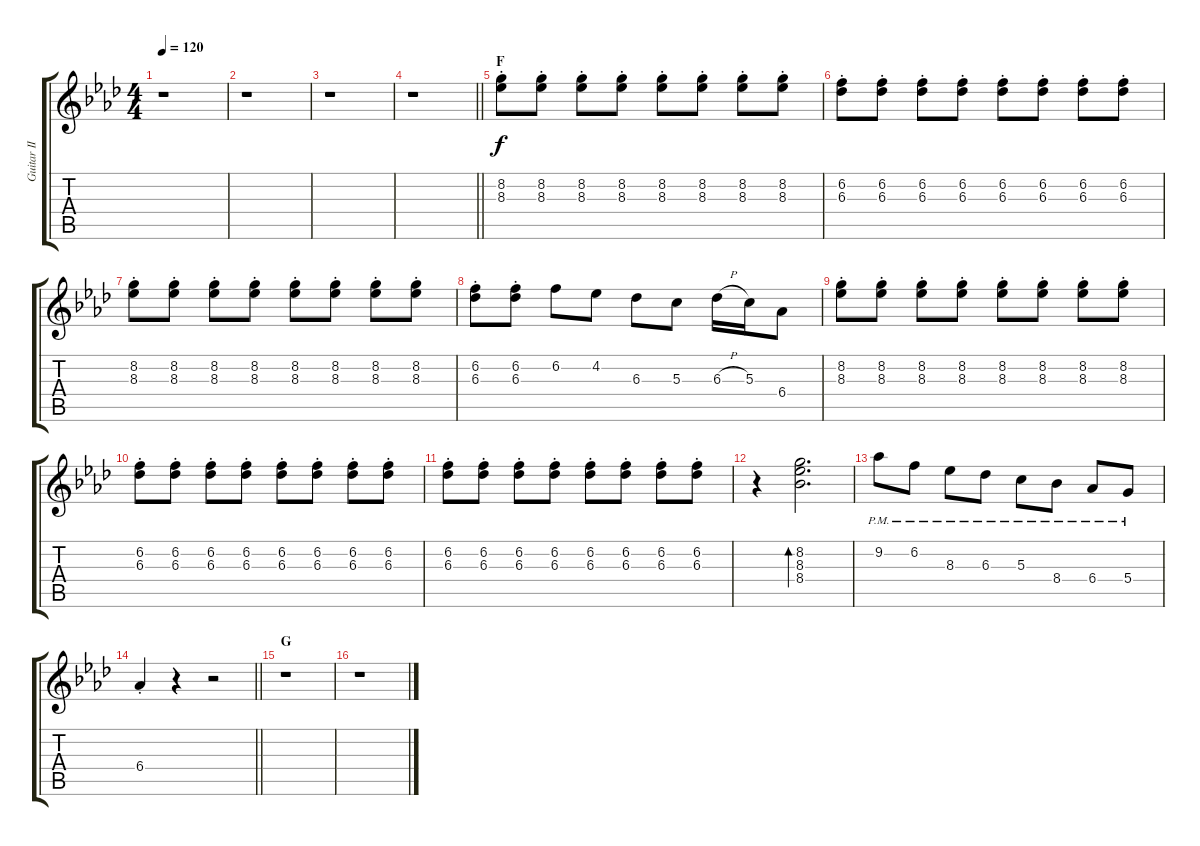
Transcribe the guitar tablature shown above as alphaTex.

\track ("Guitar II" "Guitar II") {instrument overdrivenguitar}
\staff {score tabs}
\tuning (E4 B3 G3 D3 A2 E2) {hide}
\ts (4 4)
\tempo 120
\clef g2
\ks ab
r.1{dy f} |
r.1 |
r.1 |
\barLineRight lightlight
r.1 |
\section ("" "F")
(8.2{st} 8.3{st}).8 (8.2{st} 8.3{st}).8 (8.2{st} 8.3{st}).8 (8.2{st} 8.3{st}).8 (8.2{st} 8.3{st}).8 (8.2{st} 8.3{st}).8 (8.2{st} 8.3{st}).8 (8.2{st} 8.3{st}).8 |
(6.2{st} 6.3{st}).8 (6.2{st} 6.3{st}).8 (6.2{st} 6.3{st}).8 (6.2{st} 6.3{st}).8 (6.2{st} 6.3{st}).8 (6.2{st} 6.3{st}).8 (6.2{st} 6.3{st}).8 (6.2{st} 6.3{st}).8 |
(8.2{st} 8.3{st}).8 (8.2{st} 8.3{st}).8 (8.2{st} 8.3{st}).8 (8.2{st} 8.3{st}).8 (8.2{st} 8.3{st}).8 (8.2{st} 8.3{st}).8 (8.2{st} 8.3{st}).8 (8.2{st} 8.3{st}).8 |
(6.2{st} 6.3{st}).8 (6.2{st} 6.3{st}).8 6.2.8 4.2.8 6.3.8 5.3.8 6.3{h}.16 5.3.16 6.4.8 |
(8.2{st} 8.3{st}).8 (8.2{st} 8.3{st}).8 (8.2{st} 8.3{st}).8 (8.2{st} 8.3{st}).8 (8.2{st} 8.3{st}).8 (8.2{st} 8.3{st}).8 (8.2{st} 8.3{st}).8 (8.2{st} 8.3{st}).8 |
(6.2{st} 6.3{st}).8 (6.2{st} 6.3{st}).8 (6.2{st} 6.3{st}).8 (6.2{st} 6.3{st}).8 (6.2{st} 6.3{st}).8 (6.2{st} 6.3{st}).8 (6.2{st} 6.3{st}).8 (6.2{st} 6.3{st}).8 |
(6.2{st} 6.3{st}).8 (6.2{st} 6.3{st}).8 (6.2{st} 6.3{st}).8 (6.2{st} 6.3{st}).8 (6.2{st} 6.3{st}).8 (6.2{st} 6.3{st}).8 (6.2{st} 6.3{st}).8 (6.2{st} 6.3{st}).8 |
r.4 (8.2 8.3 8.4).2{d bd 240} |
9.2{pm}.8 6.2{pm}.8 8.3{pm}.8 6.3{pm}.8 5.3{pm}.8 8.4{pm}.8 6.4{pm}.8 5.4{pm}.8 |
\barLineRight lightlight
6.4{st}.4 r.4 r.2 |
\section ("" "G")
r.1 |
r.1
